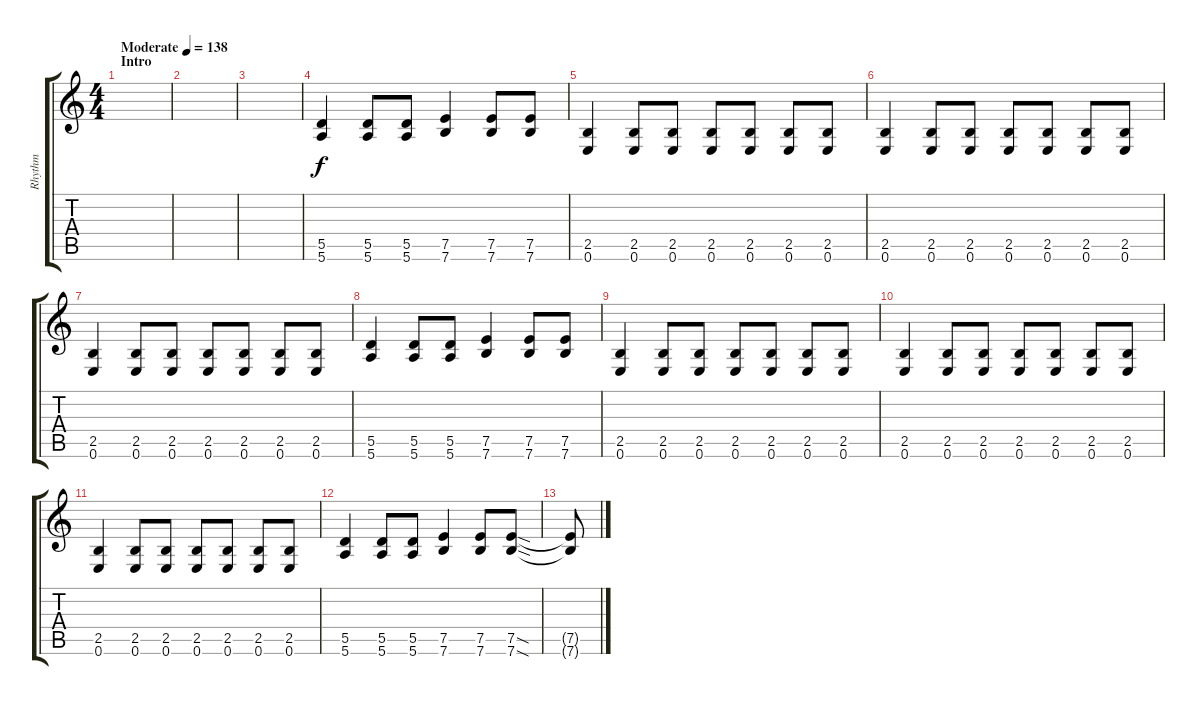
\track ("Rhythm" "Rhythm") {instrument distortionguitar}
\staff {score tabs}
\tuning (E4 B3 G3 D3 A2 E2) {hide}
\ts (4 4)
\section ("" "Intro")
\tempo (138 "Moderate")
\clef g2
\ks c
|
|
|
(5.5 5.6).4 (5.5 5.6).8 (5.5 5.6).8 (7.5 7.6).4 (7.5 7.6).8 (7.5 7.6).8 |
(2.5 0.6).4 (2.5 0.6).8 (2.5 0.6).8 (2.5 0.6).8 (2.5 0.6).8 (2.5 0.6).8 (2.5 0.6).8 |
(2.5 0.6).4 (2.5 0.6).8 (2.5 0.6).8 (2.5 0.6).8 (2.5 0.6).8 (2.5 0.6).8 (2.5 0.6).8 |
(2.5 0.6).4 (2.5 0.6).8 (2.5 0.6).8 (2.5 0.6).8 (2.5 0.6).8 (2.5 0.6).8 (2.5 0.6).8 |
(5.5 5.6).4 (5.5 5.6).8 (5.5 5.6).8 (7.5 7.6).4 (7.5 7.6).8 (7.5 7.6).8 |
(2.5 0.6).4 (2.5 0.6).8 (2.5 0.6).8 (2.5 0.6).8 (2.5 0.6).8 (2.5 0.6).8 (2.5 0.6).8 |
(2.5 0.6).4 (2.5 0.6).8 (2.5 0.6).8 (2.5 0.6).8 (2.5 0.6).8 (2.5 0.6).8 (2.5 0.6).8 |
(2.5 0.6).4 (2.5 0.6).8 (2.5 0.6).8 (2.5 0.6).8 (2.5 0.6).8 (2.5 0.6).8 (2.5 0.6).8 |
(5.5 5.6).4 (5.5 5.6).8 (5.5 5.6).8 (7.5 7.6).4 (7.5 7.6).8 (7.5{sod} 7.6{sod}).8 |
(7.5{t} 7.6{t}).8
